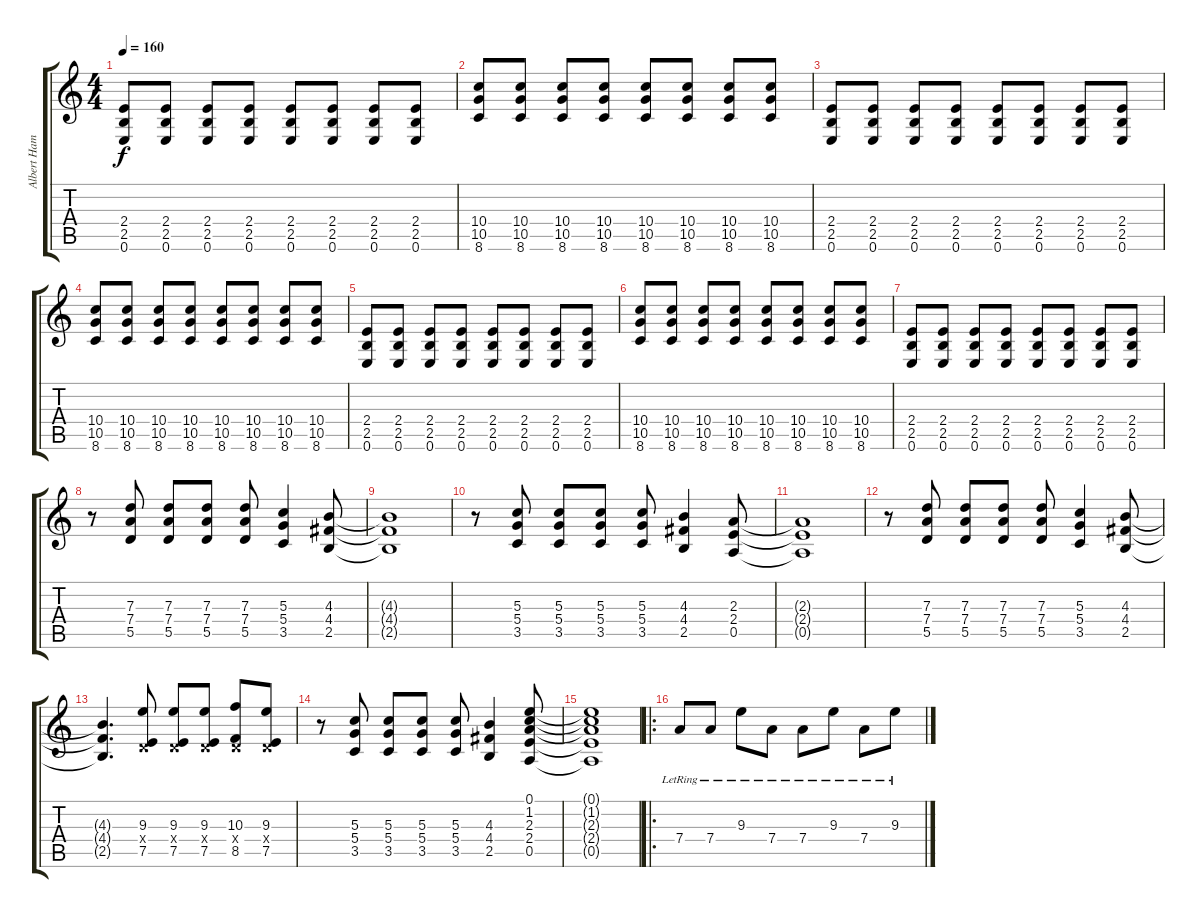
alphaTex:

\track ("Albert Hammond Jr." "Albert Ham") {instrument distortionguitar}
\staff {score tabs}
\tuning (E4 B3 G3 D3 A2 E2) {hide}
\ts (4 4)
\tempo 160
\clef g2
\ks c
(2.4 2.5 0.6).8{dy f} (2.4 2.5 0.6).8 (2.4 2.5 0.6).8 (2.4 2.5 0.6).8 (2.4 2.5 0.6).8 (2.4 2.5 0.6).8 (2.4 2.5 0.6).8 (2.4 2.5 0.6).8 |
(10.4 10.5 8.6).8 (10.4 10.5 8.6).8 (10.4 10.5 8.6).8 (10.4 10.5 8.6).8 (10.4 10.5 8.6).8 (10.4 10.5 8.6).8 (10.4 10.5 8.6).8 (10.4 10.5 8.6).8 |
(2.4 2.5 0.6).8 (2.4 2.5 0.6).8 (2.4 2.5 0.6).8 (2.4 2.5 0.6).8 (2.4 2.5 0.6).8 (2.4 2.5 0.6).8 (2.4 2.5 0.6).8 (2.4 2.5 0.6).8 |
(10.4 10.5 8.6).8 (10.4 10.5 8.6).8 (10.4 10.5 8.6).8 (10.4 10.5 8.6).8 (10.4 10.5 8.6).8 (10.4 10.5 8.6).8 (10.4 10.5 8.6).8 (10.4 10.5 8.6).8 |
(2.4 2.5 0.6).8 (2.4 2.5 0.6).8 (2.4 2.5 0.6).8 (2.4 2.5 0.6).8 (2.4 2.5 0.6).8 (2.4 2.5 0.6).8 (2.4 2.5 0.6).8 (2.4 2.5 0.6).8 |
(10.4 10.5 8.6).8 (10.4 10.5 8.6).8 (10.4 10.5 8.6).8 (10.4 10.5 8.6).8 (10.4 10.5 8.6).8 (10.4 10.5 8.6).8 (10.4 10.5 8.6).8 (10.4 10.5 8.6).8 |
(2.4 2.5 0.6).8 (2.4 2.5 0.6).8 (2.4 2.5 0.6).8 (2.4 2.5 0.6).8 (2.4 2.5 0.6).8 (2.4 2.5 0.6).8 (2.4 2.5 0.6).8 (2.4 2.5 0.6).8 |
r.8 (7.3 7.4 5.5).8 (7.3 7.4 5.5).8 (7.3 7.4 5.5).8 (7.3 7.4 5.5).8 (5.3 5.4 3.5).4 (4.3 4.4 2.5).8 |
(4.3{t} 4.4{t} 2.5{t}).1 |
r.8 (5.3 5.4 3.5).8 (5.3 5.4 3.5).8 (5.3 5.4 3.5).8 (5.3 5.4 3.5).8 (4.3 4.4 2.5).4 (2.3 2.4 0.5).8 |
(2.3{t} 2.4{t} 0.5{t}).1 |
r.8 (7.3 7.4 5.5).8 (7.3 7.4 5.5).8 (7.3 7.4 5.5).8 (7.3 7.4 5.5).8 (5.3 5.4 3.5).4 (4.3 4.4 2.5).8 |
(4.3{t} 4.4{t} 2.5{t}).4{d} (9.3 0.4{x} 7.5).8 (9.3 0.4{x} 7.5).8 (9.3 0.4{x} 7.5).8 (10.3 0.4{x} 8.5).8 (9.3 0.4{x} 7.5).8 |
r.8 (5.3 5.4 3.5).8 (5.3 5.4 3.5).8 (5.3 5.4 3.5).8 (5.3 5.4 3.5).8 (4.3 4.4 2.5).4 (0.1 1.2 2.3 2.4 0.5).8 |
(0.1{t} 1.2{t} 2.3{t} 2.4{t} 0.5{t}).1 |
\ro
7.4{lr}.8 7.4{lr}.8 9.3{lr}.8 7.4{lr}.8 7.4{lr}.8 9.3{lr}.8 7.4{lr}.8 9.3{lr}.8
